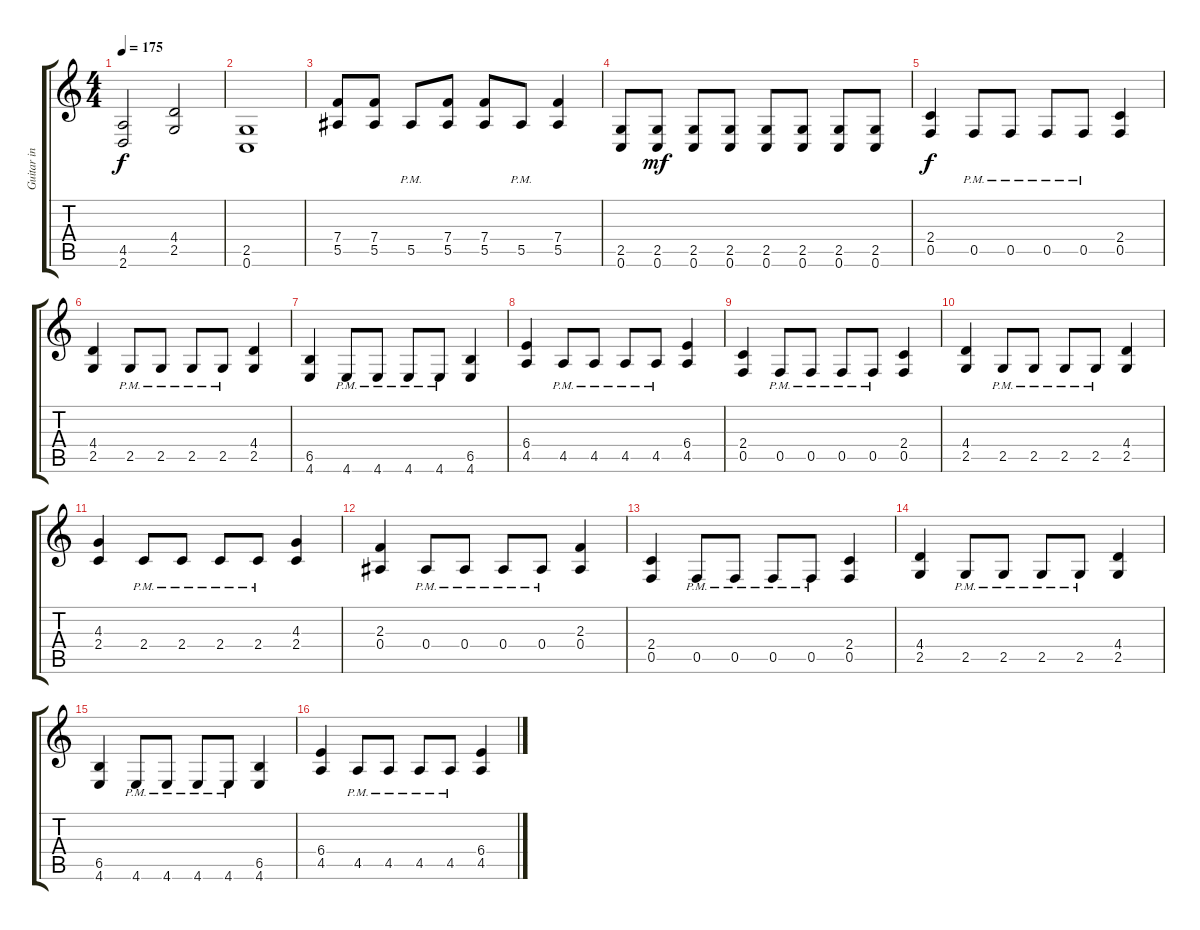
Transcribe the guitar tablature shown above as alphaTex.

\track ("Guitar in do" "Guitar in ") {instrument distortionguitar}
\staff {score tabs}
\tuning (C4 G3 Eb3 Bb2 F2 C2) {hide}
\ts (4 4)
\tempo 175
\clef g2
\ks c
(4.5 2.6).2{dy f} (4.4 2.5).2 |
(2.5 0.6).1 |
(7.4 5.5).8 (7.4 5.5).8 5.5{pm}.8 (7.4 5.5).8 (7.4 5.5).8 5.5{pm}.8 (7.4 5.5).4 |
(2.5 0.6).8 (2.5 0.6).8{dy mf} (2.5 0.6).8 (2.5 0.6).8 (2.5 0.6).8 (2.5 0.6).8 (2.5 0.6).8 (2.5 0.6).8 |
(2.4 0.5).4{dy f} 0.5{pm}.8 0.5{pm}.8 0.5{pm}.8 0.5{pm}.8 (2.4 0.5).4 |
(4.4 2.5).4 2.5{pm}.8 2.5{pm}.8 2.5{pm}.8 2.5{pm}.8 (4.4 2.5).4 |
(6.5 4.6).4 4.6{pm}.8 4.6{pm}.8 4.6{pm}.8 4.6{pm}.8 (6.5 4.6).4 |
(6.4 4.5).4 4.5{pm}.8 4.5{pm}.8 4.5{pm}.8 4.5{pm}.8 (6.4 4.5).4 |
(2.4 0.5).4 0.5{pm}.8 0.5{pm}.8 0.5{pm}.8 0.5{pm}.8 (2.4 0.5).4 |
(4.4 2.5).4 2.5{pm}.8 2.5{pm}.8 2.5{pm}.8 2.5{pm}.8 (4.4 2.5).4 |
(4.3 2.4).4 2.4{pm}.8 2.4{pm}.8 2.4{pm}.8 2.4{pm}.8 (4.3 2.4).4 |
(2.3 0.4).4 0.4{pm}.8 0.4{pm}.8 0.4{pm}.8 0.4{pm}.8 (2.3 0.4).4 |
(2.4 0.5).4 0.5{pm}.8 0.5{pm}.8 0.5{pm}.8 0.5{pm}.8 (2.4 0.5).4 |
(4.4 2.5).4 2.5{pm}.8 2.5{pm}.8 2.5{pm}.8 2.5{pm}.8 (4.4 2.5).4 |
(6.5 4.6).4 4.6{pm}.8 4.6{pm}.8 4.6{pm}.8 4.6{pm}.8 (6.5 4.6).4 |
(6.4 4.5).4 4.5{pm}.8 4.5{pm}.8 4.5{pm}.8 4.5{pm}.8 (6.4 4.5).4
